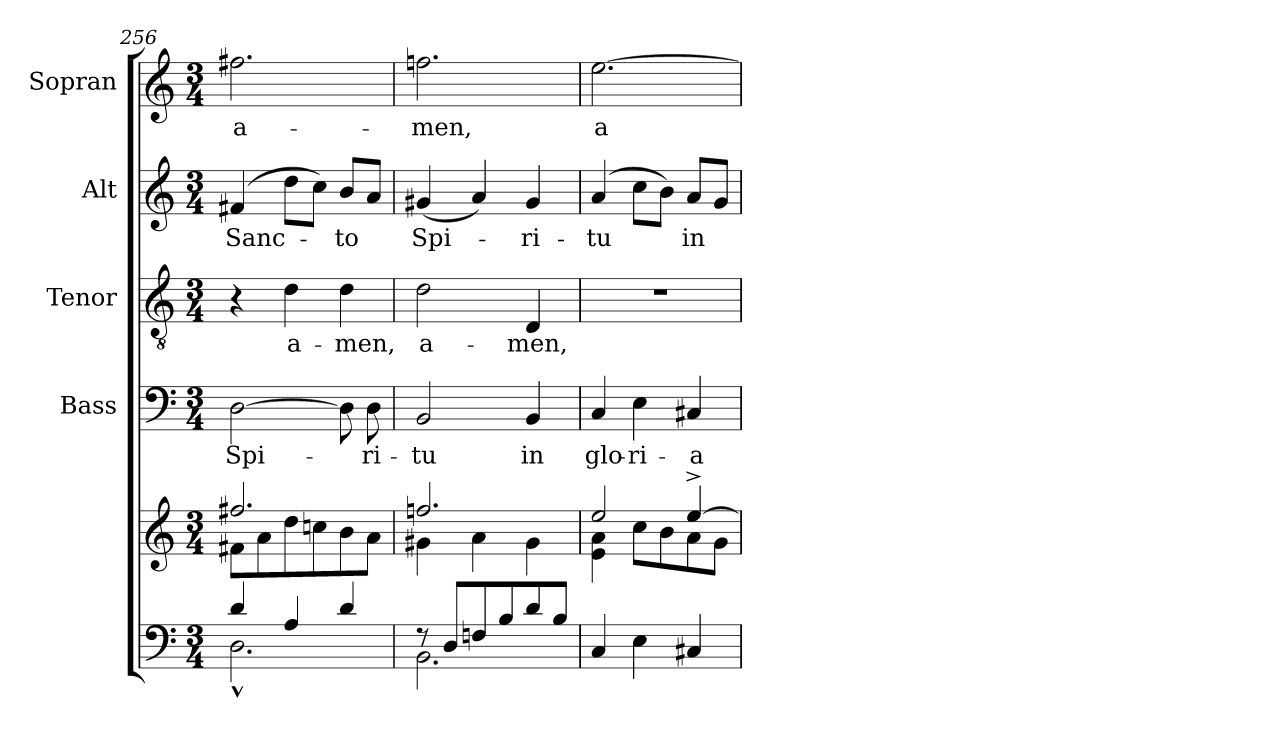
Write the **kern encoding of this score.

**kern	**kern	**kern	**text	**kern	**text	**kern	**text	**kern	**text
*part5	*part5	*part4	*part4	*part3	*part3	*part2	*part2	*part1	*part1
*staff6	*staff5	*staff4	*staff4	*staff3	*staff3	*staff2	*staff2	*staff1	*staff1
*	*	*I"Bass	*	*I"Tenor	*	*I"Alt	*	*I"Sopran	*
*	*	*I'B.	*	*I'T.	*	*I'A.	*	*I'S.	*
!!LO:PB:g=z
*clefF4	*clefG2	*clefF4	*	*clefGv2	*	*clefG2	*	*clefG2	*
*k[]	*k[]	*k[]	*	*k[]	*	*k[]	*	*k[]	*
*C:	*C:	*C:	*	*C:	*	*C:	*	*C:	*
*M3/4	*M3/4	*M3/4	*	*M3/4	*	*M3/4	*	*M3/4	*
=256	=256	=256	=256	=256	=256	=256	=256	=256	=256
*^	*^	*	*	*	*	*	*	*	*
!	!	!	!	!	!LO:LY:b	!	!	!	!LO:LY:b	!	!LO:LY:b
4d/	2.D^^<\	2.ff#X/	8f#X\L	[2D\	Spi-	4r	.	(4f#X/	Sanc-	2.ff#X\	a-
.	.	.	8a\	.	.	.	.	.	.	.	.
!	!	!	!	!	!	!	!LO:LY:b	!	!	!	!
4A/	.	.	8dd\	.	.	4d\	a-	8dd\L	.	.	.
.	.	.	8ccn\	.	.	.	.	8cc\J)	.	.	.
!	!	!	!	!	!	!	!LO:LY:b	!	!LO:LY:b	!	!
4d/	.	.	8b\	8D\]	.	4d\	-men,	8b/L	-to	.	.
!	!	!	!	!	!LO:LY:b	!	!	!	!	!	!
.	.	.	8a\J	8D\	-ri-	.	.	8a/J	.	.	.
=257	=257	=257	=257	=257	=257	=257	=257	=257	=257	=257	=257
!	!	!	!	!	!LO:LY:b	!	!LO:LY:b	!	!LO:LY:b	!	!LO:LY:b
8rE	2.BB\	2.ffn/	4g#X\	2BB/	-tu	2d\	a-	(<4g#X/	Spi-	2.ffn\	-men,
8D/L	.	.	.	.	.	.	.	.	.	.	.
8Fn/	.	.	4a\	.	.	.	.	4a/)	.	.	.
8B/	.	.	.	.	.	.	.	.	.	.	.
!	!	!	!	!	!LO:LY:b	!	!LO:LY:b	!	!LO:LY:b	!	!
8d/	.	.	4g#\	4BB/	in	4D/	-men,	4g#/	-ri-	.	.
8B/J	.	.	.	.	.	.	.	.	.	.	.
*v	*v	*	*	*	*	*	*	*	*	*	*
=258	=258	=258	=258	=258	=258	=258	=258	=258	=258	=258
!	!	!	!	!LO:LY:b	!	!	!	!LO:LY:b	!	!LO:LY:b
4C/	2ee/	4e\ 4a\	4C/	glo-	2.r	.	(4a/	-tu	[2.ee\	a-
!	!	!	!	!LO:LY:b	!	!	!	!	!	!
4E\	.	8cc\L	4E\	-ri-	.	.	8cc\L	.	.	.
.	.	8b\	.	.	.	.	8b\J)	.	.	.
!	!	!	!	!LO:LY:b	!	!	!	!LO:LY:b	!	!
4C#X/	[>4ee^>/	8a\	4C#X/	-a	.	.	8a/L	in	.	.
.	.	8g\J	.	.	.	.	8g/J	.	.	.
*	*v	*v	*	*	*	*	*	*	*	*
=	=	=	=	=	=	=	=	=	=
*-	*-	*-	*-	*-	*-	*-	*-	*-	*-
